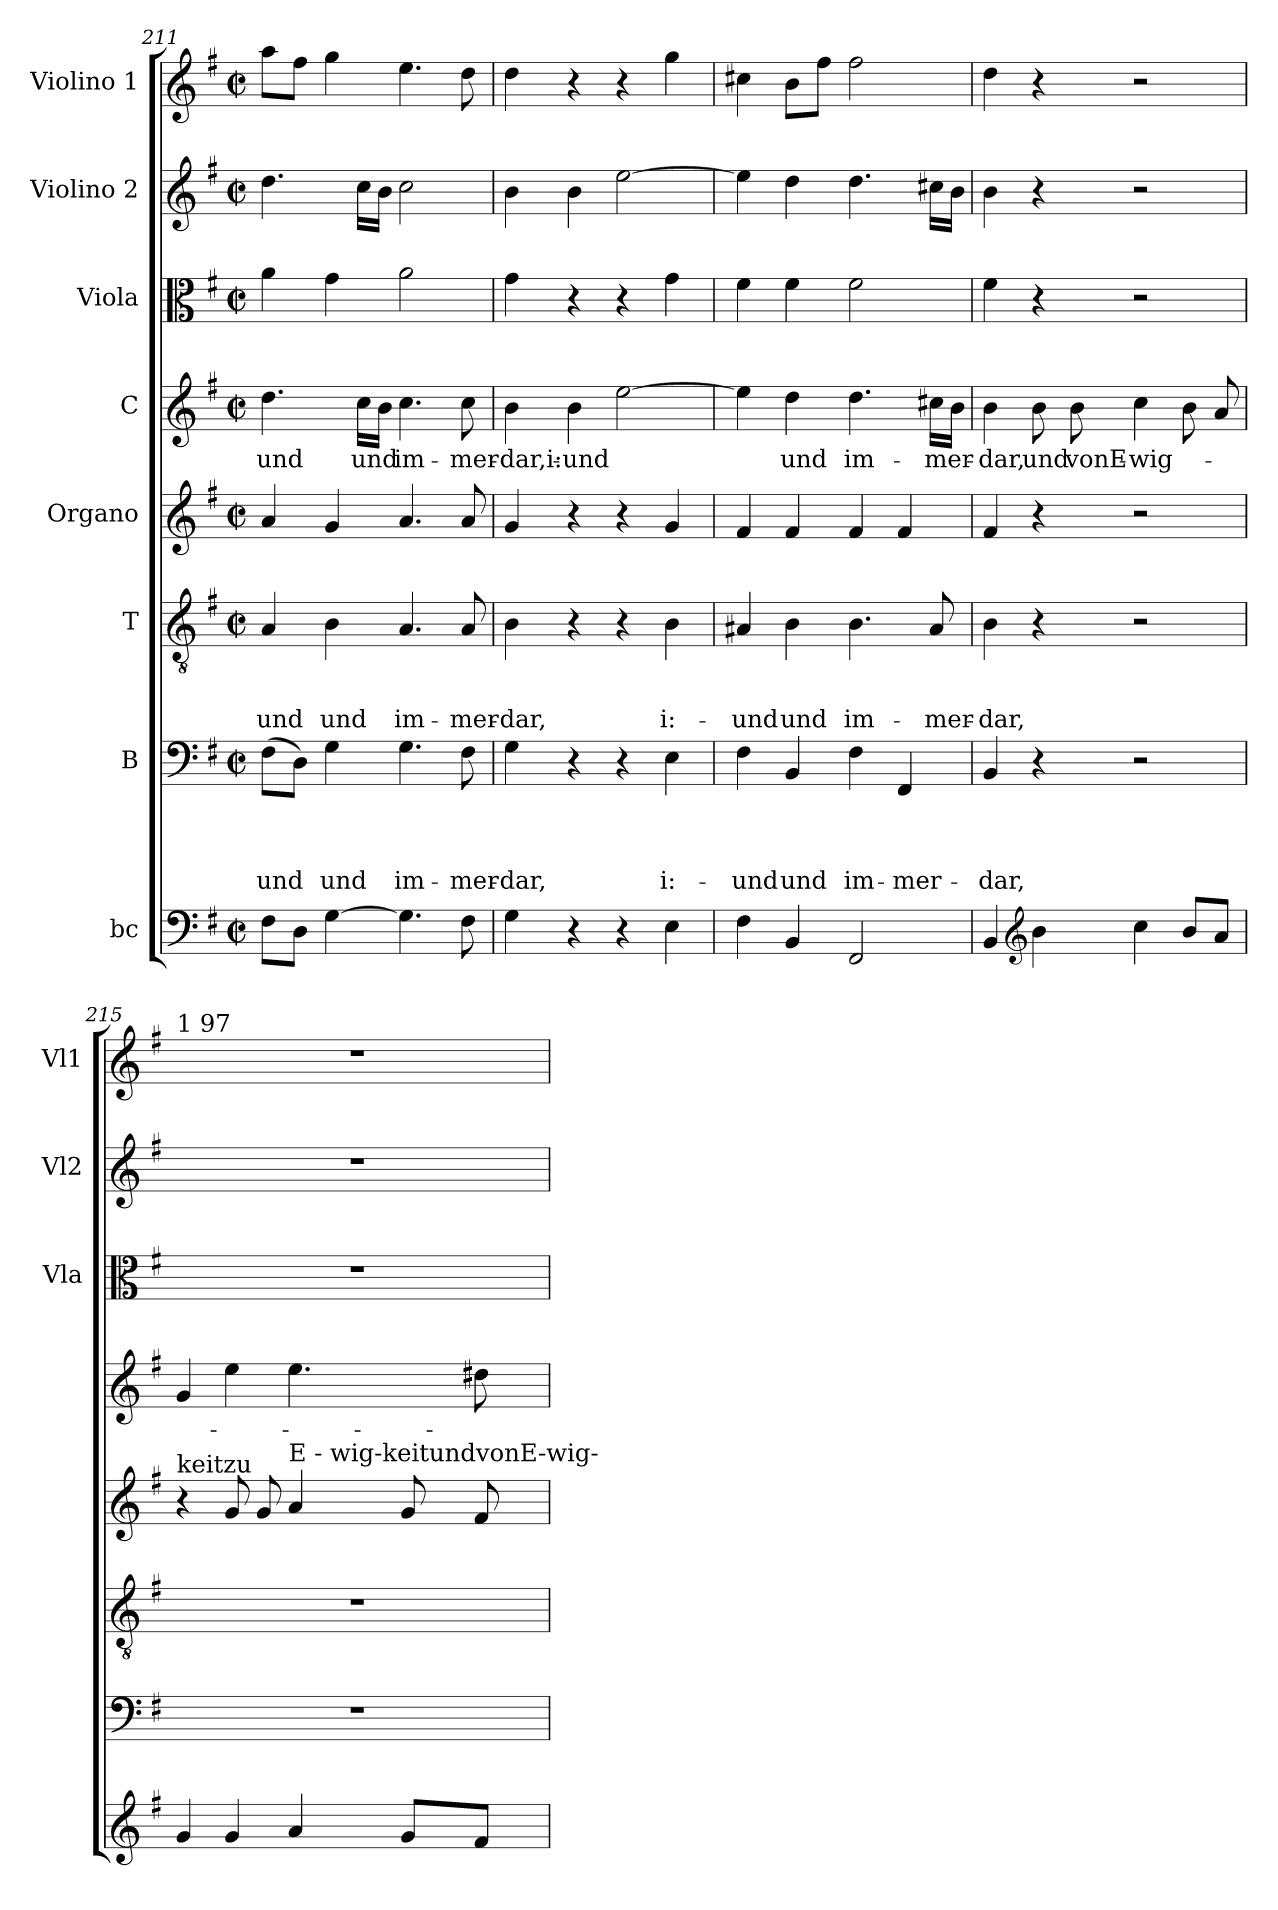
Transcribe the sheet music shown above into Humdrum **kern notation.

**kern	**kern	**text	**text	**text	**text	**kern	**text	**text	**text	**kern	**kern	**text	**kern	**kern	**kern
*part8	*part7	*part7	*part7	*part7	*part7	*part6	*part6	*part6	*part6	*part5	*part4	*part4	*part3	*part2	*part1
*staff8	*staff7	*staff7	*staff7	*staff7	*staff7	*staff6	*staff6	*staff6	*staff6	*staff5	*staff4	*staff4	*staff3	*staff2	*staff1
*I"bc	*I"B	*	*	*	*	*I"T	*	*	*	*I"Organo	*I"C	*	*I"Viola	*I"Violino 2	*I"Violino 1
*	*	*	*	*	*	*	*	*	*	*	*	*	*I'Vla	*I'Vl2	*I'Vl1
*clefF4	*clefF4	*	*	*	*	*clefGv2	*	*	*	*clefG2	*clefG2	*	*clefC3	*clefG2	*clefG2
*k[f#]	*k[f#]	*	*	*	*	*k[f#]	*	*	*	*k[f#]	*k[f#]	*	*k[f#]	*k[f#]	*k[f#]
*G:	*G:	*	*	*	*	*G:	*	*	*	*G:	*G:	*	*G:	*G:	*G:
*M2/2	*M2/2	*	*	*	*	*M2/2	*	*	*	*M2/2	*M2/2	*	*M2/2	*M2/2	*M2/2
*met(c|)	*met(c|)	*	*	*	*	*met(c|)	*	*	*	*met(c|)	*met(c|)	*	*met(c|)	*met(c|)	*met(c|)
=211	=211	=211	=211	=211	=211	=211	=211	=211	=211	=211	=211	=211	=211	=211	=211
!	!	!	!	!	!LO:LY:b	!	!	!	!LO:LY:b	!	!	!LO:LY:b	!	!	!
8F#\L	(>8F#\L	.	.	.	-und	4A/	.	.	-und	4a/	4.dd\	-und	4a\	4.dd\	8aa\L
8D\J	8D\J)	.	.	.	.	.	.	.	.	.	.	.	.	.	8ff#\J
!	!	!	!	!	!LO:LY:b	!	!	!	!LO:LY:b	!	!	!	!	!	!
[>4G\	4G\	.	.	.	und	4B\	.	.	und	4g/	.	.	4g\	.	4gg\
!	!	!	!	!	!	!	!	!	!	!	!	!LO:LY:b	!	!	!
.	.	.	.	.	.	.	.	.	.	.	16cc\LL	und	.	16cc\LL	.
.	.	.	.	.	.	.	.	.	.	.	16b\JJ	.	.	16b\JJ	.
!	!	!	!	!	!LO:LY:b	!	!	!	!LO:LY:b	!	!	!LO:LY:b	!	!	!
4.G>\]	4.G\	.	.	.	im-	4.A/	.	.	im-	4.a/	4.cc\	im-	2a\	2cc\	4.ee\
!	!	!	!	!	!LO:LY:b	!	!	!	!LO:LY:b	!	!	!LO:LY:b	!	!	!
8F#\	8F#\	.	.	.	-mer-	8A/	.	.	-mer-	8a/	8cc\	-mer-	.	.	8dd\
=212	=212	=212	=212	=212	=212	=212	=212	=212	=212	=212	=212	=212	=212	=212	=212
!	!	!	!	!	!LO:LY:b:rj	!	!	!	!LO:LY:b:rj	!	!	!LO:LY:b	!	!	!
4G\	4G\	.	.	.	-dar,	4B\	.	.	-dar,	4g/	4b\	-dar,i:-	4g\	4b\	4dd\
!	!	!	!	!	!	!	!	!	!	!	!	!LO:LY:b	!	!	!
4r	4r	.	.	.	.	4r	.	.	.	4r	4b\	-und	4r	4b\	4r
4r	4r	.	.	.	.	4r	.	.	.	4r	[>2ee\	.	4r	[>2ee\	4r
!	!	!	!	!	!LO:LY:b	!	!	!	!LO:LY:b	!	!	!	!	!	!
4E\	4E\	.	.	.	i:-	4B\	.	.	i:-	4g/	.	.	4g\	.	4gg\
=213	=213	=213	=213	=213	=213	=213	=213	=213	=213	=213	=213	=213	=213	=213	=213
!	!	!	!	!	!LO:LY:b	!	!	!	!LO:LY:b	!	!	!	!	!	!
4F#\	4F#\	.	.	.	-und	4A#X/	.	.	-und	4f#/	4ee\]	.	4f#\	4ee\]	4cc#X\
!	!	!	!	!	!LO:LY:b	!	!	!	!LO:LY:b	!	!	!LO:LY:b	!	!	!
4BB/	4BB/	.	.	.	und	4B\	.	.	und	4f#/	4dd\	und	4f#\	4dd\	8b\L
.	.	.	.	.	.	.	.	.	.	.	.	.	.	.	8ff#\J
!	!	!	!	!	!LO:LY:b	!	!	!	!LO:LY:b	!	!	!LO:LY:b	!	!	!
2FF#</	4F#\	.	.	.	im-	4.B\	.	.	im-	4f#/	4.dd\	im-	2f#\	4.dd\	2ff#\
!	!	!	!	!	!LO:LY:b	!	!	!	!	!	!	!	!	!	!
.	4FF#/	.	.	.	-mer-	.	.	.	.	4f#/	.	.	.	.	.
!	!	!	!	!	!	!	!	!	!LO:LY:b	!	!	!LO:LY:b	!	!	!
.	.	.	.	.	.	8A#/	.	.	-mer-	.	16cc#X\LL	-mer-	.	16cc#X\LL	.
.	.	.	.	.	.	.	.	.	.	.	16b\JJ	.	.	16b\JJ	.
=214	=214	=214	=214	=214	=214	=214	=214	=214	=214	=214	=214	=214	=214	=214	=214
!	!	!	!	!	!LO:LY:b	!	!	!	!LO:LY:b	!	!	!LO:LY:b	!	!	!
4BB/	4BB/	.	.	.	-dar,	4B\	.	.	-dar,	4f#/	4b\	-dar,	4f#\	4b\	4dd\
*clefG2	*	*	*	*	*	*	*	*	*	*	*	*	*	*	*
!	!	!	!	!	!	!	!	!	!	!	!	!LO:LY:b	!	!	!
4b\	4r	.	.	.	.	4r	.	.	.	4r	8b\	und	4r	4r	4r
!	!	!	!	!	!	!	!	!	!	!	!	!LO:LY:b	!	!	!
.	.	.	.	.	.	.	.	.	.	.	8b\	vonE-	.	.	.
!	!	!	!	!	!	!	!	!	!	!	!	!LO:LY:b	!	!	!
4cc\	2r	.	.	.	.	2r	.	.	.	2r	4cc\	-wig-	2r	2r	2r
8b/L	.	.	.	.	.	.	.	.	.	.	8b\	.	.	.	.
8a/J	.	.	.	.	.	.	.	.	.	.	8a/	.	.	.	.
!!LO:LB:g=z
=215	=215	=215	=215	=215	=215	=215	=215	=215	=215	=215	=215	=215	=215	=215	=215
!	!	!	!	!	!	!	!	!	!	!	!	!	!	!	!LO:TX:a:t=1 97
!	!	!	!	!	!	!	!	!	!	!LO:TX:a:t=keitzu	!	!	!	!	!
4g/	1r	.	.	.	.	1r	.	.	.	4r	4g/	.	1r	1r	1r
4g</	.	.	.	.	.	.	.	.	.	8g/	4ee\	.	.	.	.
.	.	.	.	.	.	.	.	.	.	8g/	.	.	.	.	.
!	!	!	!	!	!	!	!	!	!	!LO:TX:a:t=E - wig-keitundvonE-wig-	!	!	!	!	!
4a/	.	.	.	.	.	.	.	.	.	4a/	4.ee\	.	.	.	.
8g</L	.	.	.	.	.	.	.	.	.	8g/	.	.	.	.	.
8f#/J	.	.	.	.	.	.	.	.	.	8f#/	8dd#X\	.	.	.	.
=	=	=	=	=	=	=	=	=	=	=	=	=	=	=	=
*-	*-	*-	*-	*-	*-	*-	*-	*-	*-	*-	*-	*-	*-	*-	*-
